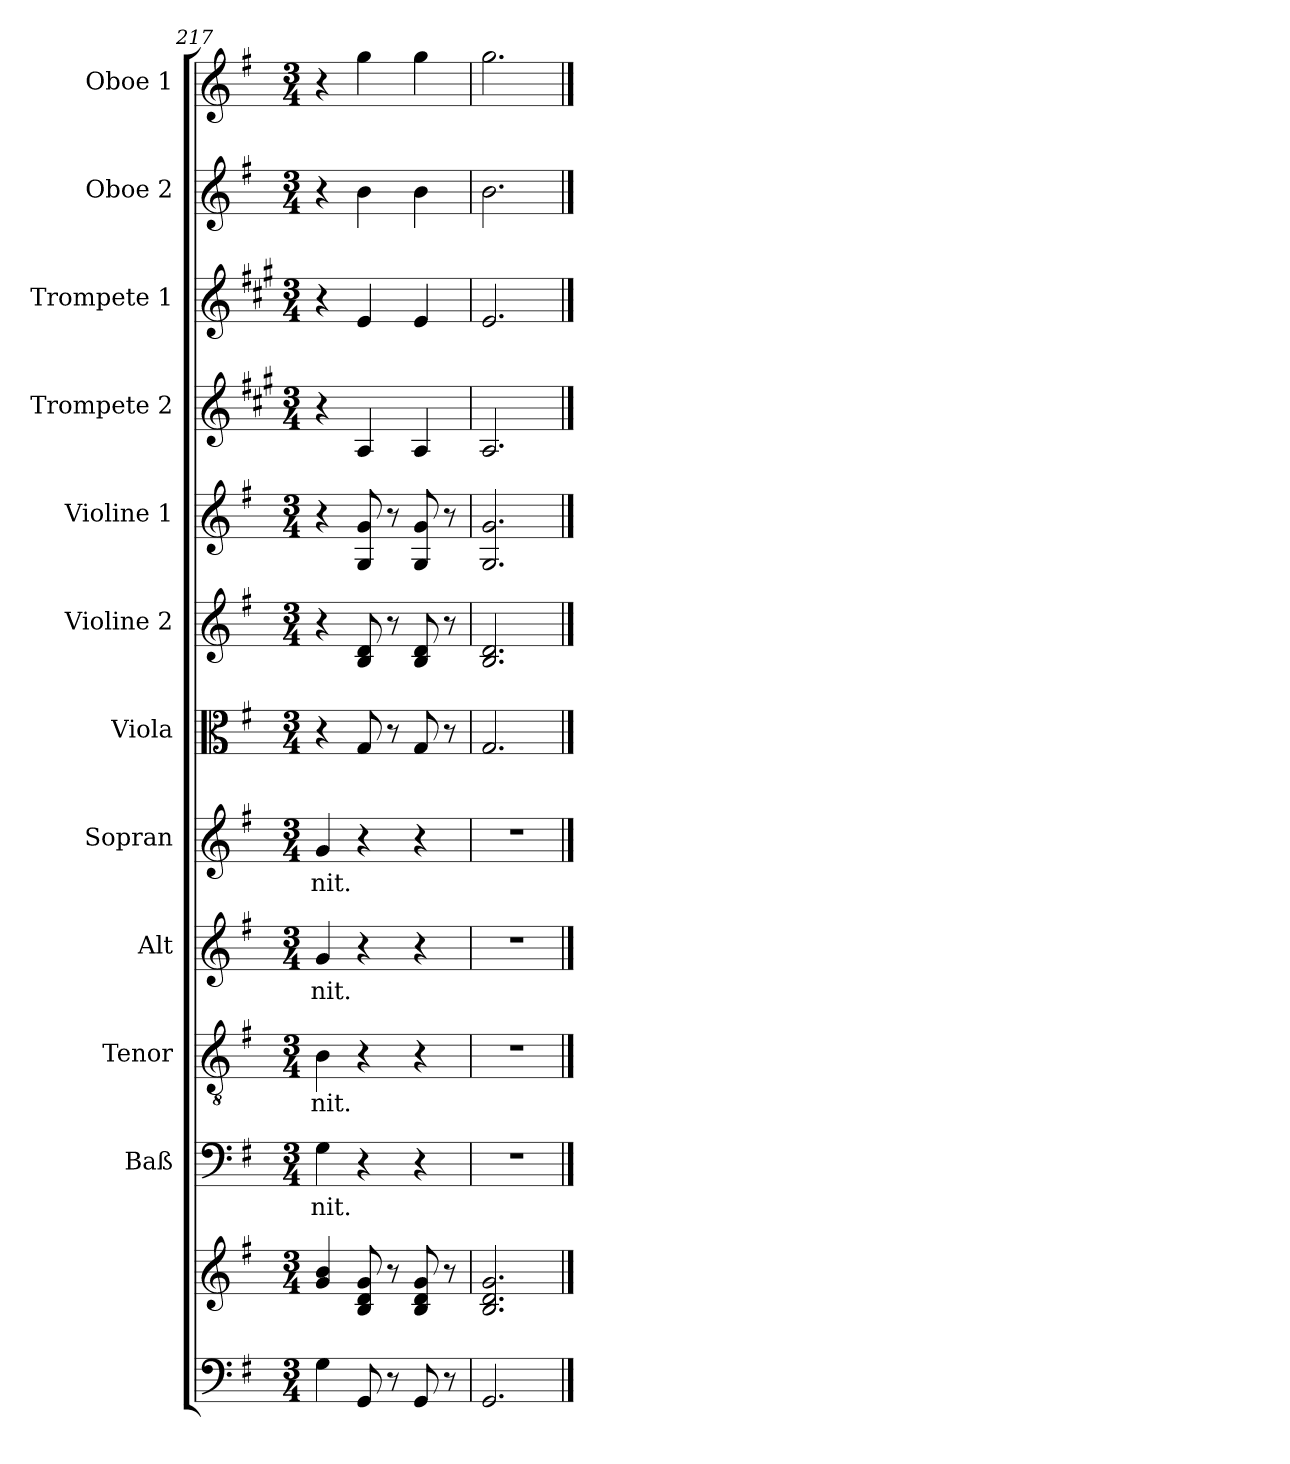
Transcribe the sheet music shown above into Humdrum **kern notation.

**kern	**kern	**kern	**text	**kern	**text	**kern	**text	**kern	**text	**kern	**kern	**kern	**kern	**kern	**kern	**kern
*part12	*part12	*part11	*part11	*part10	*part10	*part9	*part9	*part8	*part8	*part7	*part6	*part5	*part4	*part3	*part2	*part1
*staff13	*staff12	*staff11	*staff11	*staff10	*staff10	*staff9	*staff9	*staff8	*staff8	*staff7	*staff6	*staff5	*staff4	*staff3	*staff2	*staff1
*	*	*I"Baß	*	*I"Tenor	*	*I"Alt	*	*I"Sopran	*	*I"Viola	*I"Violine 2	*I"Violine 1	*I"Trompete 2	*I"Trompete 1	*I"Oboe 2	*I"Oboe 1
*	*	*I'Baß	*	*I'Ten	*	*I'Alt	*	*I'Sop	*	*I'Vla.	*I'Vln. 2	*I'Vln. 1	*I'Trp. 2	*I'Trp. 1	*I'Ob. 2	*I'Ob. 1
*clefF4	*clefG2	*clefF4	*	*clefGv2	*	*clefG2	*	*clefG2	*	*clefC3	*clefG2	*clefG2	*clefG2	*clefG2	*clefG2	*clefG2
*	*	*	*	*	*	*	*	*	*	*	*	*	*ITrd1c2	*ITrd1c2	*	*
*k[f#]	*k[f#]	*k[f#]	*	*k[f#]	*	*k[f#]	*	*k[f#]	*	*k[f#]	*k[f#]	*k[f#]	*k[f#]	*k[f#]	*k[f#]	*k[f#]
*G:	*G:	*G:	*	*G:	*	*G:	*	*G:	*	*G:	*G:	*G:	*G:	*G:	*G:	*G:
*M3/4	*M3/4	*M3/4	*	*M3/4	*	*M3/4	*	*M3/4	*	*M3/4	*M3/4	*M3/4	*M3/4	*M3/4	*M3/4	*M3/4
=217	=217	=217	=217	=217	=217	=217	=217	=217	=217	=217	=217	=217	=217	=217	=217	=217
!	!	!	!LO:LY:b	!	!LO:LY:b	!	!LO:LY:b	!	!LO:LY:b	!	!	!	!	!	!	!
4G\	4g/ 4b/	4G\	-nit.	4B\	-nit.	4g/	-nit.	4g/	-nit.	4r	4r	4r	4r	4r	4r	4r
8GG/	8B/ 8d/ 8g/	4r	.	4r	.	4r	.	4r	.	8G/	8B/ 8d/	8G/ 8g/	4G/	4d/	4b\	4gg\
8r	8r	.	.	.	.	.	.	.	.	8r	8r	8r	.	.	.	.
8GG/	8B/ 8d/ 8g/	4r	.	4r	.	4r	.	4r	.	8G/	8B/ 8d/	8G/ 8g/	4G/	4d/	4b\	4gg\
8r	8r	.	.	.	.	.	.	.	.	8r	8r	8r	.	.	.	.
=218	=218	=218	=218	=218	=218	=218	=218	=218	=218	=218	=218	=218	=218	=218	=218	=218
2.GG/	2.B/ 2.d/ 2.g/	2.r	.	2.r	.	2.r	.	2.r	.	2.G/	2.B/ 2.d/	2.G/ 2.g/	2.G/	2.d/	2.b\	2.gg\
==	==	==	==	==	==	==	==	==	==	==	==	==	==	==	==	==
*-	*-	*-	*-	*-	*-	*-	*-	*-	*-	*-	*-	*-	*-	*-	*-	*-
